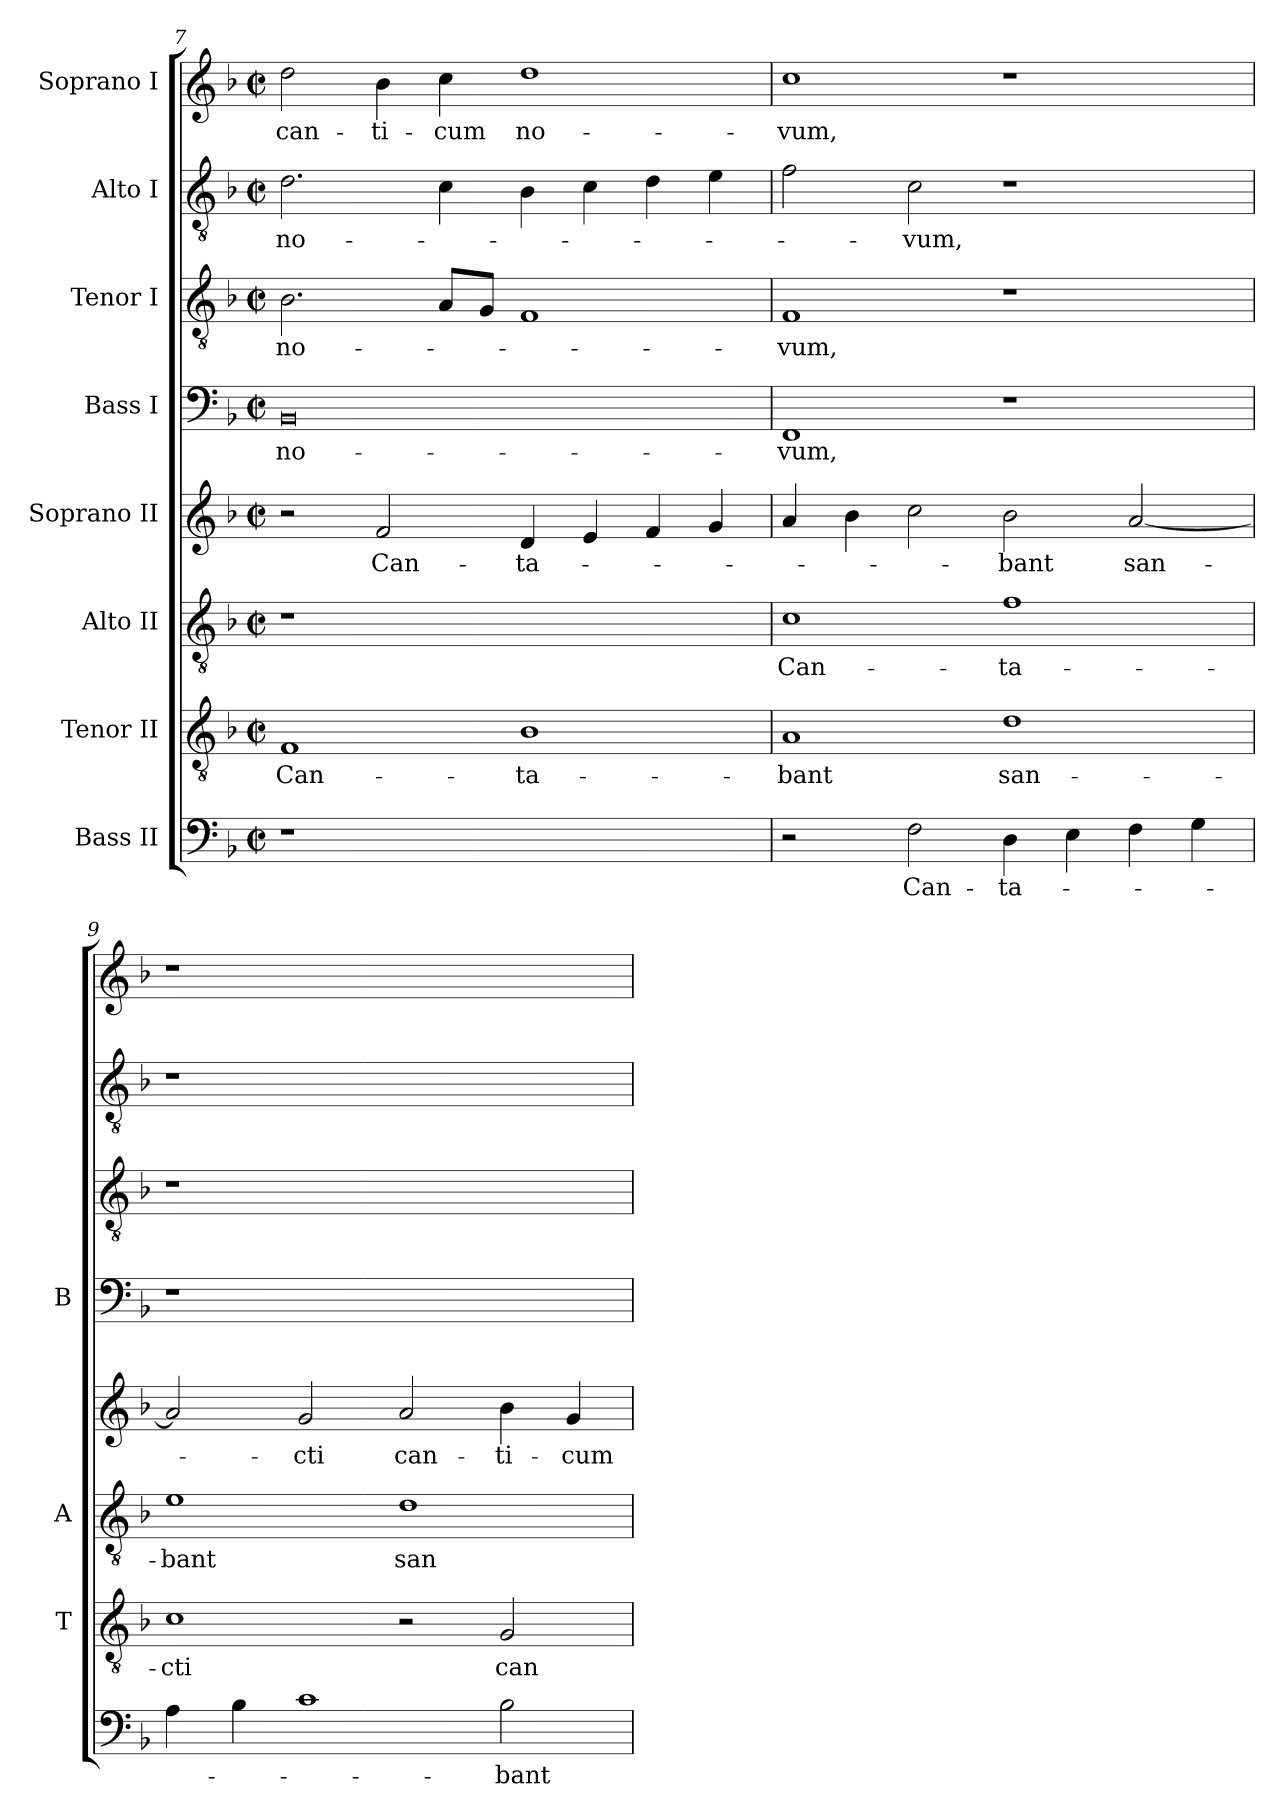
**kern	**text	**kern	**text	**kern	**text	**kern	**text	**kern	**text	**kern	**text	**kern	**text	**kern	**text
*part8	*part8	*part7	*part7	*part6	*part6	*part5	*part5	*part4	*part4	*part3	*part3	*part2	*part2	*part1	*part1
*staff8	*staff8	*staff7	*staff7	*staff6	*staff6	*staff5	*staff5	*staff4	*staff4	*staff3	*staff3	*staff2	*staff2	*staff1	*staff1
*I"Bass II	*	*I"Tenor II	*	*I"Alto II	*	*I"Soprano II	*	*I"Bass I	*	*I"Tenor I	*	*I"Alto I	*	*I"Soprano I	*
*	*	*I'T	*	*I'A	*	*	*	*I'B	*	*	*	*	*	*	*
!!LO:LB:g=z
*clefF4	*	*clefGv2	*	*clefGv2	*	*clefG2	*	*clefF4	*	*clefGv2	*	*clefGv2	*	*clefG2	*
*k[b-]	*	*k[b-]	*	*k[b-]	*	*k[b-]	*	*k[b-]	*	*k[b-]	*	*k[b-]	*	*k[b-]	*
*F:	*	*F:	*	*F:	*	*F:	*	*F:	*	*F:	*	*F:	*	*F:	*
*M2/2	*	*M2/2	*	*M2/2	*	*M2/2	*	*M2/2	*	*M2/2	*	*M2/2	*	*M2/2	*
*met(c|)	*	*met(c|)	*	*met(c|)	*	*met(c|)	*	*met(c|)	*	*met(c|)	*	*met(c|)	*	*met(c|)	*
=7	=7	=7	=7	=7	=7	=7	=7	=7	=7	=7	=7	=7	=7	=7	=7
!LO:N:vis=1	!	!	!LO:LY:b	!LO:N:vis=1	!	!	!	!	!LO:LY:b	!	!LO:LY:b	!	!LO:LY:b	!	!LO:LY:b
1r	.	1F	Can-	1r	.	2r	.	0BB-	no-	2.B-\	no-	2.d\	no-	2dd\	can-
!	!	!	!	!	!	!	!LO:LY:b	!	!	!	!	!	!	!	!LO:LY:b
.	.	.	.	.	.	2f/	Can-	.	.	.	.	.	.	4b-\	-ti-
!	!	!	!	!	!	!	!	!	!	!	!	!	!	!	!LO:LY:b
.	.	.	.	.	.	.	.	.	.	8A/L	.	4c\	.	4cc\	-cum
.	.	.	.	.	.	.	.	.	.	8G/J	.	.	.	.	.
!	!	!	!LO:LY:b	!	!	!	!LO:LY:b	!	!	!	!	!	!	!	!LO:LY:b
1ryy	.	1B-	-ta-	1ryy	.	4d/	-ta-	.	.	1F	.	4B-\	.	1dd	no-
.	.	.	.	.	.	4e/	.	.	.	.	.	4c\	.	.	.
.	.	.	.	.	.	4f/	.	.	.	.	.	4d\	.	.	.
.	.	.	.	.	.	4g/	.	.	.	.	.	4e\	.	.	.
=8	=8	=8	=8	=8	=8	=8	=8	=8	=8	=8	=8	=8	=8	=8	=8
!	!	!	!LO:LY:b	!	!LO:LY:b	!	!	!	!LO:LY:b	!	!LO:LY:b	!	!	!	!LO:LY:b
2r	.	1A	-bant	1c	Can-	4a/	.	1FF	-vum,	1F	-vum,	2f\	.	1cc	-vum,
.	.	.	.	.	.	4b-\	.	.	.	.	.	.	.	.	.
!	!LO:LY:b	!	!	!	!	!	!	!	!	!	!	!	!LO:LY:b	!	!
2F\	Can-	.	.	.	.	2cc\	.	.	.	.	.	2c\	-vum,	.	.
!	!LO:LY:b	!	!LO:LY:b	!	!LO:LY:b	!	!LO:LY:b	!	!	!	!	!	!	!	!
4D\	-ta-	1d	san-	1f	-ta-	2b-\	-bant	1r	.	1r	.	1r	.	1r	.
4E\	.	.	.	.	.	.	.	.	.	.	.	.	.	.	.
!	!	!	!	!	!	!	!LO:LY:b	!	!	!	!	!	!	!	!
4F\	.	.	.	.	.	[<2a/	san-	.	.	.	.	.	.	.	.
4G\	.	.	.	.	.	.	.	.	.	.	.	.	.	.	.
=9	=9	=9	=9	=9	=9	=9	=9	=9	=9	=9	=9	=9	=9	=9	=9
!	!	!	!LO:LY:b	!	!LO:LY:b	!	!	!LO:N:vis=1	!	!LO:N:vis=1	!	!LO:N:vis=1	!	!LO:N:vis=1	!
4A\	.	1c	-cti	1e	-bant	2a/]	.	1r	.	1r	.	1r	.	1r	.
4B-\	.	.	.	.	.	.	.	.	.	.	.	.	.	.	.
!	!	!	!	!	!	!	!LO:LY:b	!	!	!	!	!	!	!	!
1c	.	.	.	.	.	2g/	-cti	.	.	.	.	.	.	.	.
!	!	!	!	!	!LO:LY:b	!	!LO:LY:b	!	!	!	!	!	!	!	!
.	.	2r	.	1d	san-	2a/	can-	1ryy	.	1ryy	.	1ryy	.	1ryy	.
!	!LO:LY:b	!	!LO:LY:b	!	!	!	!LO:LY:b	!	!	!	!	!	!	!	!
2B-\	-bant	2G/	can-	.	.	4b-\	-ti-	.	.	.	.	.	.	.	.
!	!	!	!	!	!	!	!LO:LY:b	!	!	!	!	!	!	!	!
.	.	.	.	.	.	4g/	-cum	.	.	.	.	.	.	.	.
=	=	=	=	=	=	=	=	=	=	=	=	=	=	=	=
*-	*-	*-	*-	*-	*-	*-	*-	*-	*-	*-	*-	*-	*-	*-	*-
